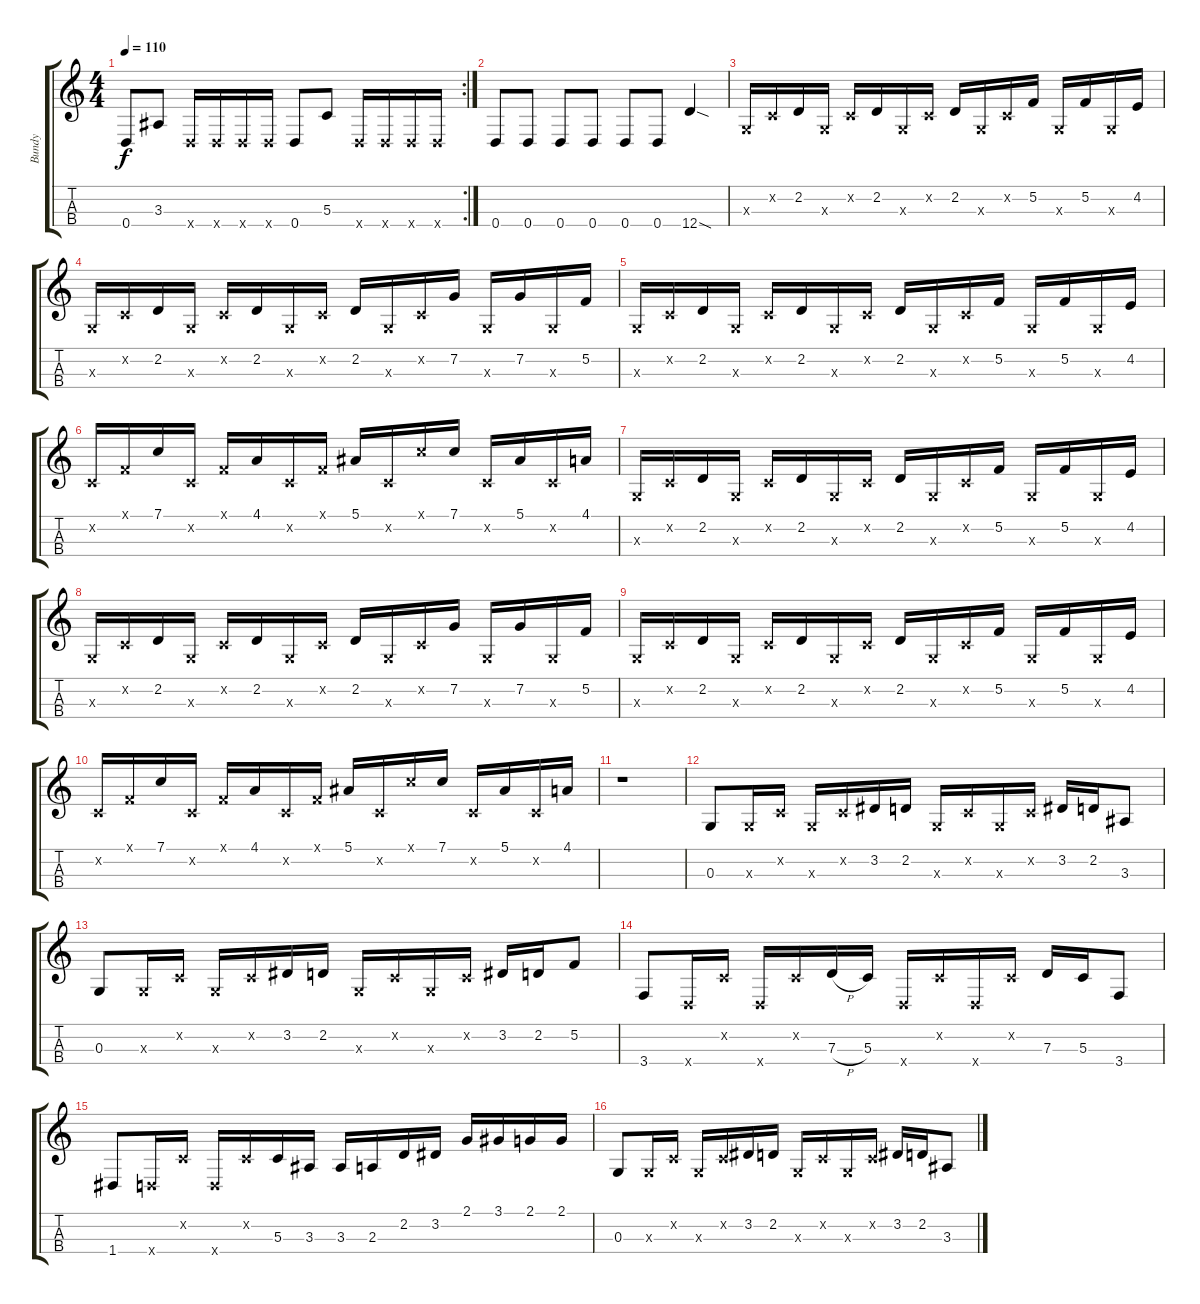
\track ("Bundy" "Bundy") {instrument electricbassfinger}
\staff {score tabs}
\tuning (F3 C3 G2 D2) {hide}
\rc 2
\ts (4 4)
\tempo 110
\clef g2
\ks c
0.4.8{dy f} 3.3.8 0.4{x}.16 0.4{x}.16 0.4{x}.16 0.4{x}.16 0.4.8 5.3.8 0.4{x}.16 0.4{x}.16 0.4{x}.16 0.4{x}.16 |
0.4.8 0.4.8 0.4.8 0.4.8 0.4.8 0.4.8 12.4{sod}.4 |
0.3{x}.16{instrument slapbass1} 0.2{x}.16 2.2.16 0.3{x}.16 0.2{x}.16 2.2.16 0.3{x}.16 0.2{x}.16 2.2.16 0.3{x}.16 0.2{x}.16 5.2.16 0.3{x}.16 5.2.16 0.3{x}.16 4.2.16 |
0.3{x}.16 0.2{x}.16 2.2.16 0.3{x}.16 0.2{x}.16 2.2.16 0.3{x}.16 0.2{x}.16 2.2.16 0.3{x}.16 0.2{x}.16 7.2.16 0.3{x}.16 7.2.16 0.3{x}.16 5.2.16 |
0.3{x}.16 0.2{x}.16 2.2.16 0.3{x}.16 0.2{x}.16 2.2.16 0.3{x}.16 0.2{x}.16 2.2.16 0.3{x}.16 0.2{x}.16 5.2.16 0.3{x}.16 5.2.16 0.3{x}.16 4.2.16 |
0.2{x}.16 0.1{x}.16 7.1.16 0.2{x}.16 0.1{x}.16 4.1.16 0.2{x}.16 0.1{x}.16 5.1.16 0.2{x}.16 7.1{x}.16 7.1.16 0.2{x}.16 5.1.16 0.2{x}.16 4.1.16 |
0.3{x}.16{instrument slapbass1} 0.2{x}.16 2.2.16 0.3{x}.16 0.2{x}.16 2.2.16 0.3{x}.16 0.2{x}.16 2.2.16 0.3{x}.16 0.2{x}.16 5.2.16 0.3{x}.16 5.2.16 0.3{x}.16 4.2.16 |
0.3{x}.16 0.2{x}.16 2.2.16 0.3{x}.16 0.2{x}.16 2.2.16 0.3{x}.16 0.2{x}.16 2.2.16 0.3{x}.16 0.2{x}.16 7.2.16 0.3{x}.16 7.2.16 0.3{x}.16 5.2.16 |
0.3{x}.16 0.2{x}.16 2.2.16 0.3{x}.16 0.2{x}.16 2.2.16 0.3{x}.16 0.2{x}.16 2.2.16 0.3{x}.16 0.2{x}.16 5.2.16 0.3{x}.16 5.2.16 0.3{x}.16 4.2.16 |
0.2{x}.16 0.1{x}.16 7.1.16 0.2{x}.16 0.1{x}.16 4.1.16 0.2{x}.16 0.1{x}.16 5.1.16 0.2{x}.16 7.1{x}.16 7.1.16 0.2{x}.16 5.1.16 0.2{x}.16 4.1.16 |
r.1 |
0.3.8{instrument slapbass1} 0.3{x}.16 0.2{x}.16 0.3{x}.16 0.2{x}.16 3.2.16 2.2.16 0.3{x}.16 0.2{x}.16 0.3{x}.16 0.2{x}.16 3.2.16 2.2.16 3.3.8 |
0.3.8 0.3{x}.16 0.2{x}.16 0.3{x}.16 0.2{x}.16 3.2.16 2.2.16 0.3{x}.16 0.2{x}.16 0.3{x}.16 0.2{x}.16 3.2.16 2.2.16 5.2.8 |
3.4.8 0.4{x}.16 0.2{x}.16 0.4{x}.16 0.2{x}.16 7.3{h}.16 5.3.16 0.4{x}.16 0.2{x}.16 0.4{x}.16 0.2{x}.16 7.3.16 5.3.16 3.4.8 |
1.4.8 0.4{x}.16 0.2{x}.16 0.4{x}.16 0.2{x}.16 5.3.16{instrument electricbassfinger} 3.3.16 3.3.16 2.3.16 2.2.16 3.2.16 2.1.16 3.1.16 2.1.16 2.1.16 |
0.3.8{instrument slapbass1} 0.3{x}.16 0.2{x}.16 0.3{x}.16 0.2{x}.16 3.2.16 2.2.16 0.3{x}.16 0.2{x}.16 0.3{x}.16 0.2{x}.16 3.2.16 2.2.16 3.3.8
